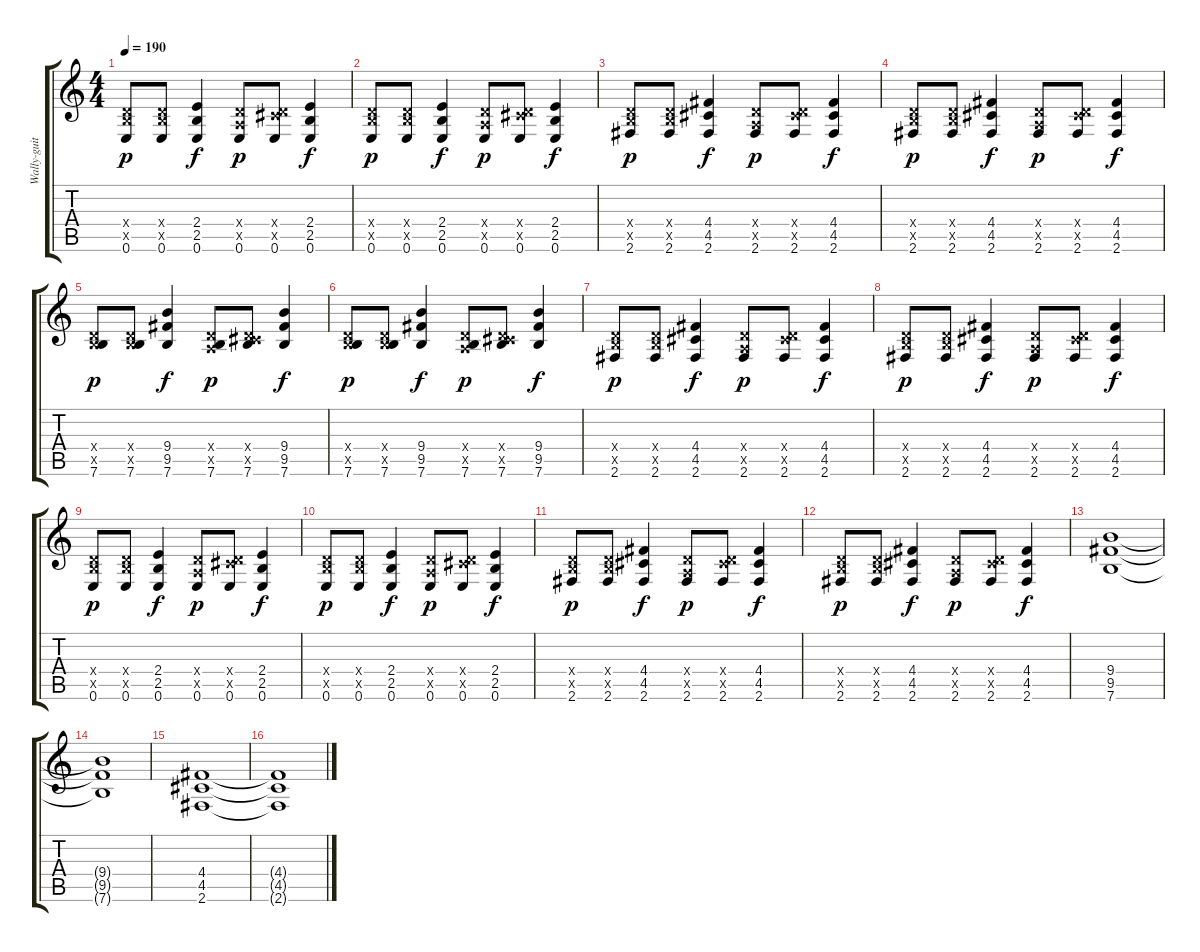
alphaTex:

\track ("Wally-guitarra base" "Wally-guit") {instrument overdrivenguitar}
\staff {score tabs}
\tuning (E4 B3 G3 D3 A2 E2) {hide}
\ts (4 4)
\tempo 190
\clef g2
\ks c
(0.4{x} 2.5{x} 0.6).8{dy p} (0.4{x} 2.5{x} 0.6).8 (2.4 2.5 0.6).4{dy f} (0.4{x} 0.5{x} 0.6).8{dy p} (0.4{x} 4.5{x} 0.6).8 (2.4 2.5 0.6).4{dy f} |
(0.4{x} 2.5{x} 0.6).8{dy p} (0.4{x} 2.5{x} 0.6).8 (2.4 2.5 0.6).4{dy f} (0.4{x} 0.5{x} 0.6).8{dy p} (0.4{x} 4.5{x} 0.6).8 (2.4 2.5 0.6).4{dy f} |
(0.4{x} 2.5{x} 2.6).8{dy p} (0.4{x} 2.5{x} 2.6).8 (4.4 4.5 2.6).4{dy f} (0.4{x} 0.5{x} 2.6).8{dy p} (0.4{x} 4.5{x} 2.6).8 (4.4 4.5 2.6).4{dy f} |
(0.4{x} 2.5{x} 2.6).8{dy p} (0.4{x} 2.5{x} 2.6).8 (4.4 4.5 2.6).4{dy f} (0.4{x} 0.5{x} 2.6).8{dy p} (0.4{x} 4.5{x} 2.6).8 (4.4 4.5 2.6).4{dy f} |
(0.4{x} 2.5{x} 7.6).8{dy p} (0.4{x} 2.5{x} 7.6).8 (9.4 9.5 7.6).4{dy f} (0.4{x} 0.5{x} 7.6).8{dy p} (0.4{x} 4.5{x} 7.6).8 (9.4 9.5 7.6).4{dy f} |
(0.4{x} 2.5{x} 7.6).8{dy p} (0.4{x} 2.5{x} 7.6).8 (9.4 9.5 7.6).4{dy f} (0.4{x} 0.5{x} 7.6).8{dy p} (0.4{x} 4.5{x} 7.6).8 (9.4 9.5 7.6).4{dy f} |
(0.4{x} 2.5{x} 2.6).8{dy p} (0.4{x} 2.5{x} 2.6).8 (4.4 4.5 2.6).4{dy f} (0.4{x} 0.5{x} 2.6).8{dy p} (0.4{x} 4.5{x} 2.6).8 (4.4 4.5 2.6).4{dy f} |
(0.4{x} 2.5{x} 2.6).8{dy p} (0.4{x} 2.5{x} 2.6).8 (4.4 4.5 2.6).4{dy f} (0.4{x} 0.5{x} 2.6).8{dy p} (0.4{x} 4.5{x} 2.6).8 (4.4 4.5 2.6).4{dy f} |
(0.4{x} 2.5{x} 0.6).8{dy p} (0.4{x} 2.5{x} 0.6).8 (2.4 2.5 0.6).4{dy f} (0.4{x} 0.5{x} 0.6).8{dy p} (0.4{x} 4.5{x} 0.6).8 (2.4 2.5 0.6).4{dy f} |
(0.4{x} 2.5{x} 0.6).8{dy p} (0.4{x} 2.5{x} 0.6).8 (2.4 2.5 0.6).4{dy f} (0.4{x} 0.5{x} 0.6).8{dy p} (0.4{x} 4.5{x} 0.6).8 (2.4 2.5 0.6).4{dy f} |
(0.4{x} 2.5{x} 2.6).8{dy p} (0.4{x} 2.5{x} 2.6).8 (4.4 4.5 2.6).4{dy f} (0.4{x} 0.5{x} 2.6).8{dy p} (0.4{x} 4.5{x} 2.6).8 (4.4 4.5 2.6).4{dy f} |
(0.4{x} 2.5{x} 2.6).8{dy p} (0.4{x} 2.5{x} 2.6).8 (4.4 4.5 2.6).4{dy f} (0.4{x} 0.5{x} 2.6).8{dy p} (0.4{x} 4.5{x} 2.6).8 (4.4 4.5 2.6).4{dy f} |
(9.4 9.5 7.6).1 |
(9.4{t} 9.5{t} 7.6{t}).1 |
(4.4 4.5 2.6).1 |
(4.4{t} 4.5{t} 2.6{t}).1
